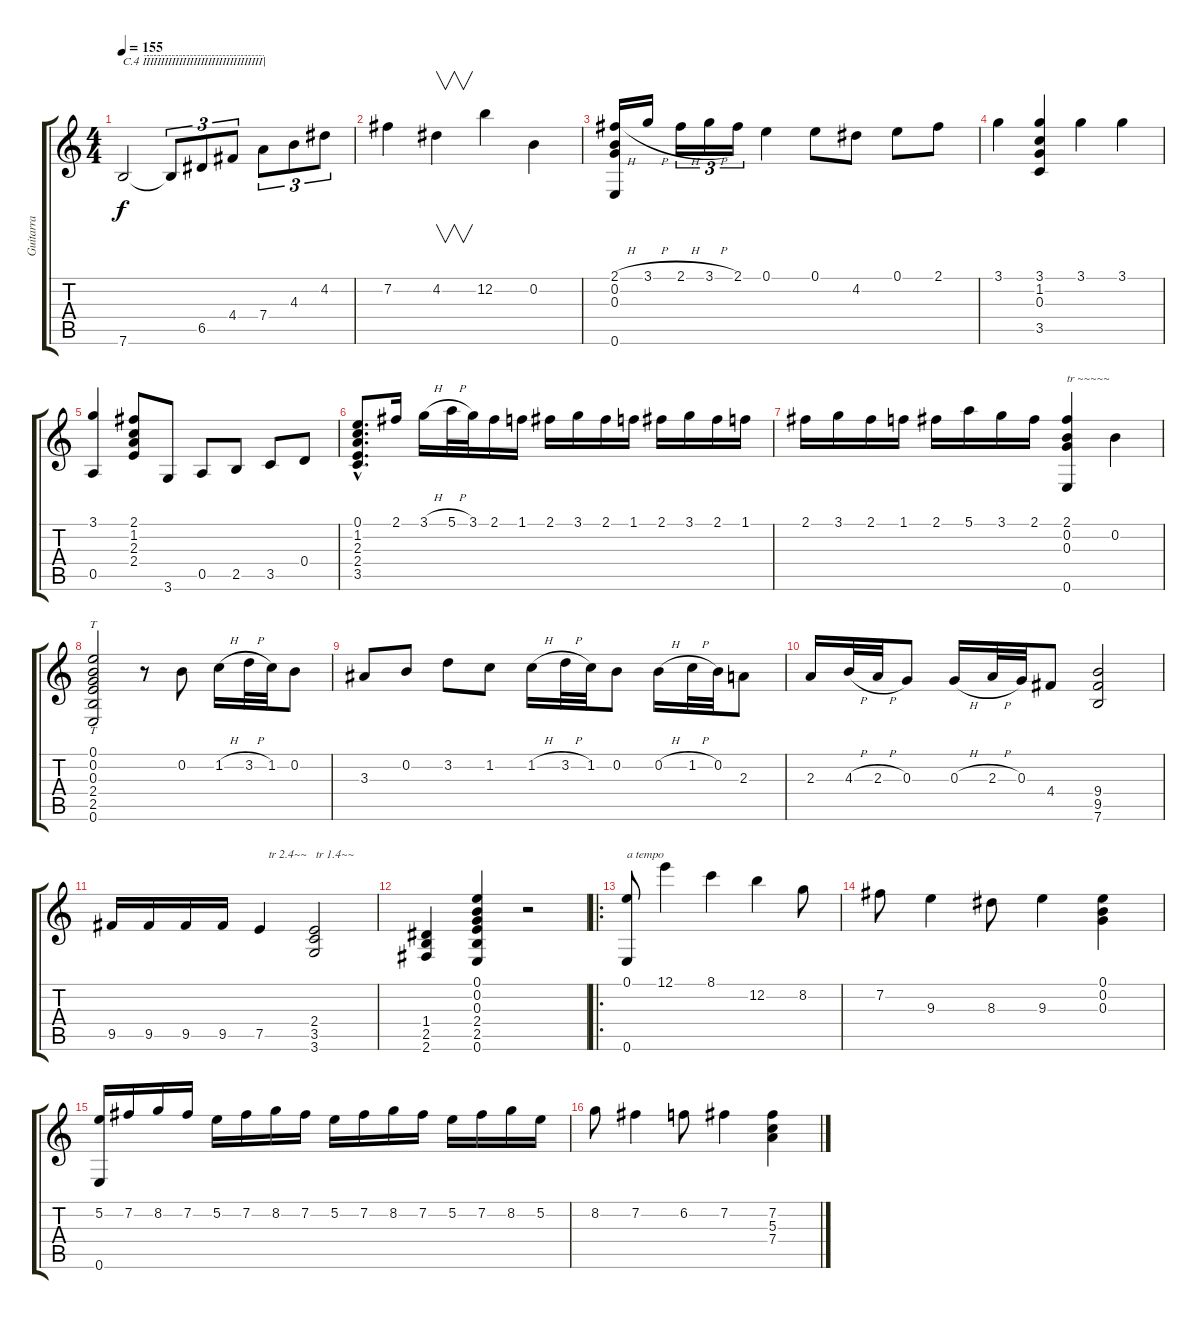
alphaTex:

\track ("Guitarra" "Guitarra") {instrument acousticguitarnylon}
\staff {score tabs}
\tuning (E4 B3 G3 D3 A2 E2) {hide}
\ts (4 4)
\tempo 155
\clef g2
\ks c
7.6.2{txt "C.4 ЇЇЇЇЇЇЇЇЇЇЇЇЇЇЇЇЇЇЇЇЇЇЇЇЇЇЇЇЇЇЇЇЇ|" dy f} 7.6{t}.8{tu (3 2)} 6.5.8{tu (3 2)} 4.4.8{tu (3 2)} 7.4.8{tu (3 2)} 4.3.8{tu (3 2)} 4.2.8{tu (3 2)} |
7.2.4 4.2.4{v} 12.2.4 0.2.4 |
(2.1{h} 0.2 0.3 0.6).16 3.1{h}.16 2.1{h}.16{tu (3 2)} 3.1{h}.16{tu (3 2)} 2.1.16{tu (3 2)} 0.1.4 0.1.8 4.2.8 0.1.8 2.1.8 |
3.1.4 (3.1 1.2 0.3 3.5).4 3.1.4 3.1.4 |
(3.1 0.5).4 (2.1 1.2 2.3 2.4).8 3.6.8 0.5.8 2.5.8 3.5.8 0.4.8 |
(0.1{hac} 1.2{hac} 2.3{hac} 2.4{hac} 3.5{hac}).8{d} 2.1.16 3.1{h}.16 5.1{h}.32 3.1.32 2.1.16 1.1.16 2.1.16 3.1.16 2.1.16 1.1.16 2.1.16 3.1.16 2.1.16 1.1.16 |
2.1.16 3.1.16 2.1.16 1.1.16 2.1.16 5.1.16 3.1.16 2.1.16 (2.1 0.2 0.3 0.6).4{txt "tr ~~~~~"} 0.2.4 |
(0.1 0.2 0.3 2.4 2.5 0.6).2{tt} r.8 0.2.8 1.2{h}.16 3.2{h}.32 1.2.32 0.2.8 |
3.3.8 0.2.8 3.2.8 1.2.8 1.2{h}.16 3.2{h}.32 1.2.32 0.2.8 0.2{h}.16 1.2{h}.32 0.2.32 2.3.8 |
2.3.16 4.3{h}.32 2.3{h}.32 0.3.8 0.3{h}.16 2.3{h}.32 0.3.32 4.4.8 (9.4 9.5 7.6).2 |
9.5.16 9.5.16 9.5.16 9.5.16 7.5.4{txt "   tr 2.4~~   tr 1.4~~"} (2.4 3.5 3.6).2 |
(1.4 2.5 2.6).4 (0.1 0.2 0.3 2.4 2.5 0.6).4 r.2 |
\ro
(0.1 0.6).8{txt "a tempo"} 12.1.4 8.1.4 12.2.4 8.2.8 |
7.2.8 9.3.4 8.3.8 9.3.4 (0.1 0.2 0.3).4 |
(5.2 0.6).16 7.2.16 8.2.16 7.2.16 5.2.16 7.2.16 8.2.16 7.2.16 5.2.16 7.2.16 8.2.16 7.2.16 5.2.16 7.2.16 8.2.16 5.2.16 |
8.2.8 7.2.4 6.2.8 7.2.4 (7.2 5.3 7.4).4
